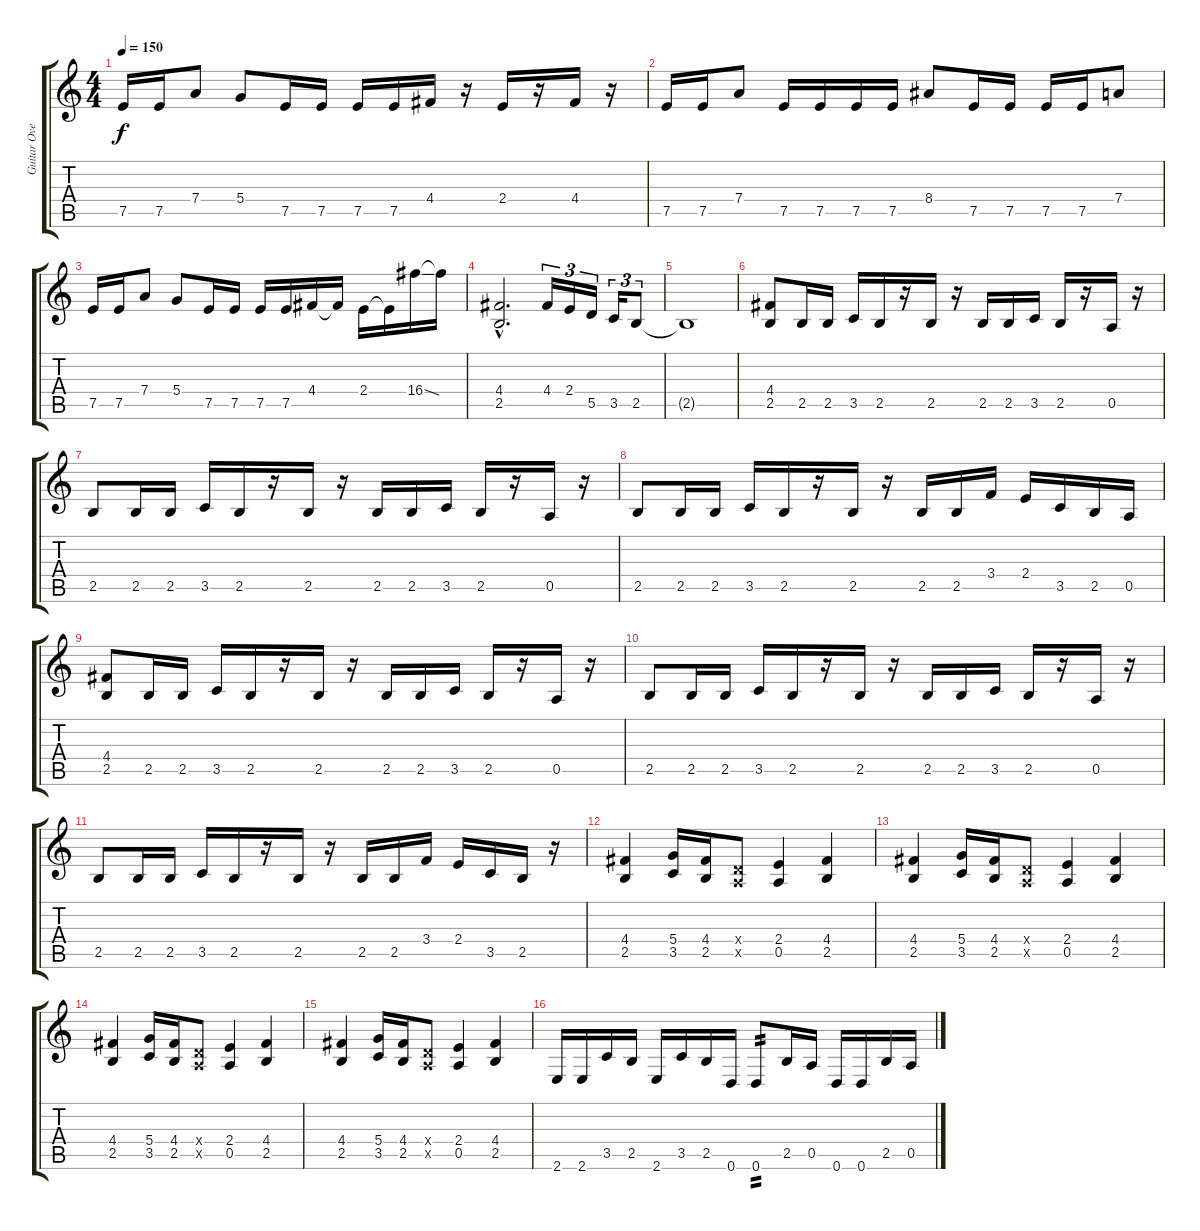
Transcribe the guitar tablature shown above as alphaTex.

\track ("Guitar Overdrive" "Guitar Ove") {instrument overdrivenguitar}
\staff {score tabs}
\tuning (E4 B3 G3 D3 A2 D2) {hide}
\ts (4 4)
\tempo 150
\clef g2
\ks c
7.5.16{dy f} 7.5.16 7.4.8 5.4.8 7.5.16 7.5.16 7.5.16 7.5.16 4.4.16 r.16 2.4.16 r.16 4.4.16 r.16 |
7.5.16 7.5.16 7.4.8 7.5.16 7.5.16 7.5.16 7.5.16 8.4.8 7.5.16 7.5.16 7.5.16 7.5.16 7.4.8 |
7.5.16 7.5.16 7.4.8 5.4.8 7.5.16 7.5.16 7.5.16 7.5.16 4.4.16 4.4{t}.16 2.4.16 2.4{t}.16 16.4{ss}.16 16.4{t}.16 |
(4.4{hac} 2.5{hac}).2{d} 4.4.16{tu (3 2)} 2.4.16{tu (3 2)} 5.5.16{tu (3 2)} 3.5.16{tu (3 2)} 2.5.8{tu (3 2)} |
2.5{t}.1 |
(4.4 2.5).8 2.5.16 2.5.16 3.5.16 2.5.16 r.16 2.5.16 r.16 2.5.16 2.5.16 3.5.16 2.5.16 r.16 0.5.16 r.16 |
2.5.8 2.5.16 2.5.16 3.5.16 2.5.16 r.16 2.5.16 r.16 2.5.16 2.5.16 3.5.16 2.5.16 r.16 0.5.16 r.16 |
2.5.8 2.5.16 2.5.16 3.5.16 2.5.16 r.16 2.5.16 r.16 2.5.16 2.5.16 3.4.16 2.4.16 3.5.16 2.5.16 0.5.16 |
(4.4 2.5).8 2.5.16 2.5.16 3.5.16 2.5.16 r.16 2.5.16 r.16 2.5.16 2.5.16 3.5.16 2.5.16 r.16 0.5.16 r.16 |
2.5.8 2.5.16 2.5.16 3.5.16 2.5.16 r.16 2.5.16 r.16 2.5.16 2.5.16 3.5.16 2.5.16 r.16 0.5.16 r.16 |
2.5.8 2.5.16 2.5.16 3.5.16 2.5.16 r.16 2.5.16 r.16 2.5.16 2.5.16 3.4.16 2.4.16 3.5.16 2.5.16 r.16 |
(4.4 2.5).4 (5.4 3.5).16 (4.4 2.5).16 (0.4{x} 0.5{x}).8 (2.4 0.5).4 (4.4 2.5).4 |
(4.4 2.5).4 (5.4 3.5).16 (4.4 2.5).16 (0.4{x} 0.5{x}).8 (2.4 0.5).4 (4.4 2.5).4 |
(4.4 2.5).4 (5.4 3.5).16 (4.4 2.5).16 (0.4{x} 0.5{x}).8 (2.4 0.5).4 (4.4 2.5).4 |
(4.4 2.5).4 (5.4 3.5).16 (4.4 2.5).16 (0.4{x} 0.5{x}).8 (2.4 0.5).4 (4.4 2.5).4 |
2.6.16 2.6.16 3.5.16 2.5.16 2.6.16 3.5.16 2.5.16 0.6.16 0.6.8{tp 2} 2.5.16 0.5.16 0.6.16 0.6.16 2.5.16 0.5.16
